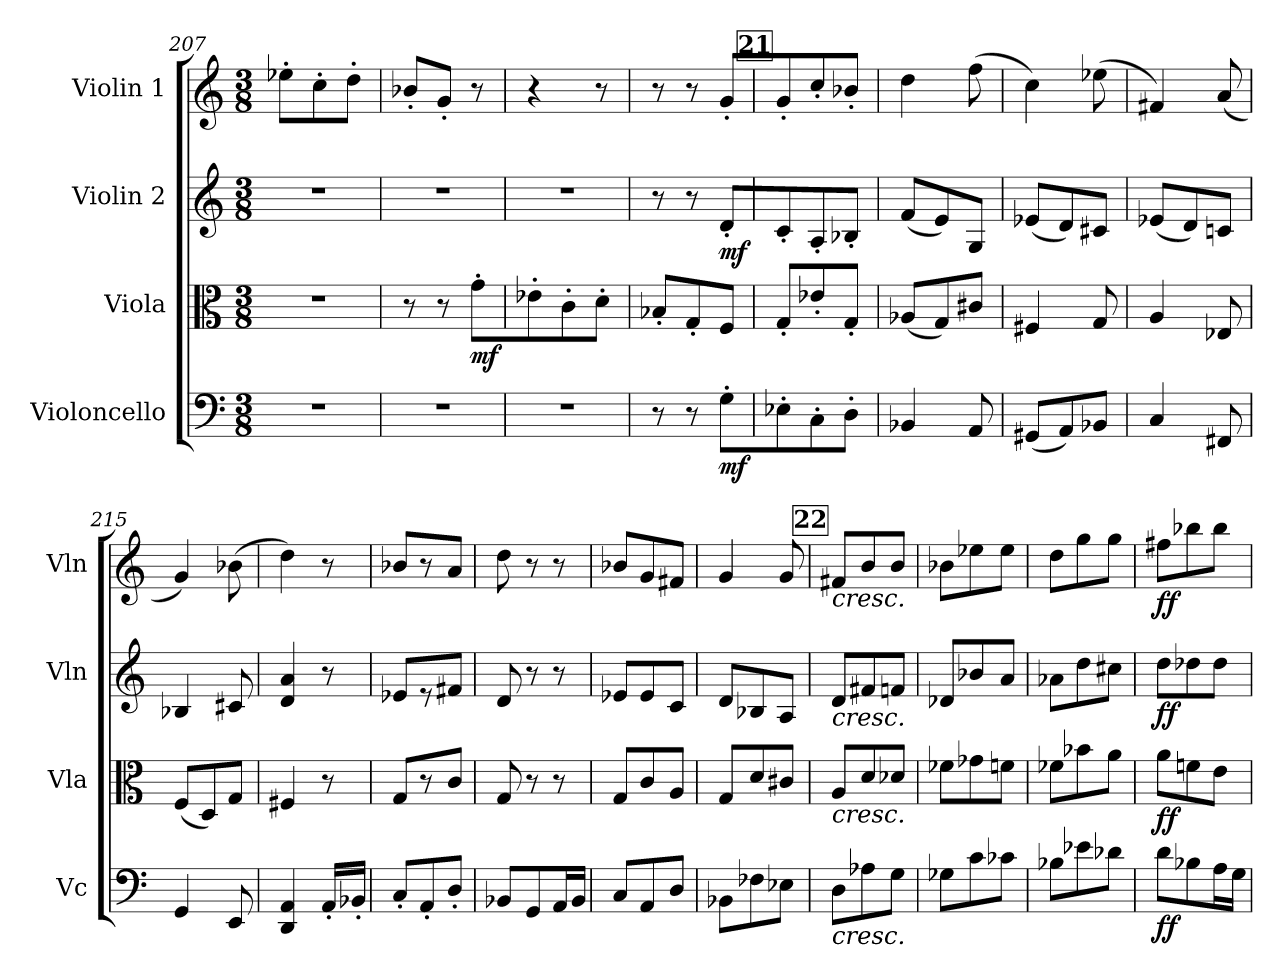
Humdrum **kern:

**kern	**dynam	**kern	**dynam	**kern	**dynam	**kern	**dynam
*part4	*part4	*part3	*part3	*part2	*part2	*part1	*part1
*staff4	*staff4	*staff3	*staff3	*staff2	*staff2	*staff1	*staff1
*I"Violoncello	*	*I"Viola	*	*I"Violin 2	*	*I"Violin 1	*
*I'Vc	*	*I'Vla	*	*I'Vln	*	*I'Vln	*
*clefF4	*	*clefC3	*	*clefG2	*	*clefG2	*
*k[]	*	*k[]	*	*k[]	*	*k[]	*
*M3/8	*	*M3/8	*	*M3/8	*	*M3/8	*
=207	=207	=207	=207	=207	=207	=207	=207
4.r	.	4.r	.	4.r	.	8ee-X'\	.
.	.	.	.	.	.	8cc'\	.
.	.	.	.	.	.	8dd'\J	.
=208	=208	=208	=208	=208	=208	=208	=208
4.r	.	8r	.	4.r	.	8b-X'/L	.
.	.	8r	.	.	.	8g'/J	.
!	!	!	!LO:DY:b	!	!	!	!
.	.	8g'\L	mf	.	.	8r	.
=209	=209	=209	=209	=209	=209	=209	=209
4.r	.	8e-X'\	.	4.r	.	4r	.
.	.	8c'\	.	.	.	.	.
.	.	8d'\J	.	.	.	8r	.
=210	=210	=210	=210	=210	=210	=210	=210
8r	.	8B-X'/L	.	8r	.	8r	.
8r	.	8G'/	.	8r	.	8r	.
!	!LO:DY:b	!	!	!	!LO:DY:b	!	!
8G'\L	mf	8F/J	.	8d'/L	mf	8g'/L	.
!!LO:REH:place=s1:a:B:cj:fs=14:t=21
=211	=211	=211	=211	=211	=211	=211	=211
8E-X'\	.	8G'/L	.	8c'/	.	8g'/	.
8C'\	.	8e-X'/	.	8A'/	.	8cc'/	.
8D'\J	.	8G'/J	.	8B-X'/J	.	8b-X'/J	.
!!LO:LB:g=z
=212	=212	=212	=212	=212	=212	=212	=212
4BB-X/	.	(8A-X/L	.	(8f/L	.	4dd\	.
.	.	8G/)	.	8e/)	.	.	.
8AA/	.	8c#X/J	.	8G/J	.	(8ff\	.
=213	=213	=213	=213	=213	=213	=213	=213
(8GG#X/L	.	4F#X/	.	(8e-X/L	.	4cc\)	.
8AA/)	.	.	.	8d/)	.	.	.
8BB-X/J	.	8G/	.	8c#X/J	.	(8ee-X\	.
=214	=214	=214	=214	=214	=214	=214	=214
4C/	.	4A/	.	(8e-X/L	.	4f#X/)	.
.	.	.	.	8d/)	.	.	.
8FF#X/	.	8E-X/	.	8cn/J	.	(8a/	.
=215	=215	=215	=215	=215	=215	=215	=215
4GG/	.	(8F/L	.	4B-X/	.	4g/)	.
.	.	8D/)	.	.	.	.	.
8EE/	.	8G/J	.	8c#X/	.	(8b-X\	.
=216	=216	=216	=216	=216	=216	=216	=216
4DD/ 4AA/	.	4F#X/	.	4d/ 4a/	.	4dd\)	.
16AA'/LL	.	8r	.	8r	.	8r	.
16BB-X'/JJ	.	.	.	.	.	.	.
=217	=217	=217	=217	=217	=217	=217	=217
8C'/L	.	8G/L	.	8e-X/L	.	8b-X/L	.
8AA'/	.	8r	.	8r	.	8r	.
8D'/J	.	8c/J	.	8f#X/J	.	8a/J	.
=218	=218	=218	=218	=218	=218	=218	=218
8BB-X/L	.	8G/	.	8d/	.	8dd\	.
8GG/	.	8r	.	8r	.	8r	.
16AA/L	.	8r	.	8r	.	8r	.
16BB-/JJ	.	.	.	.	.	.	.
=219	=219	=219	=219	=219	=219	=219	=219
8C/L	.	8G/L	.	8e-X/L	.	8b-X/L	.
8AA/	.	8c/	.	8e-/	.	8g/	.
8D/J	.	8A/J	.	8c/J	.	8f#X/J	.
!!LO:LB:g=z
=220	=220	=220	=220	=220	=220	=220	=220
8BB-X\L	.	8G/L	.	8d/L	.	4g/	.
8F-X\	.	8d/	.	8B-X/	.	.	.
8E-X\J	.	8c#X/J	.	8A/J	.	8g/	.
!!LO:REH:place=s1:a:B:cj:fs=14:t=22
=221	=221	=221	=221	=221	=221	=221	=221
!	!	!	!	!	!	!LO:TX:b:i:t=cresc.	!
!	!	!	!	!LO:TX:b:i:t=cresc.	!	!	!
!	!	!LO:TX:b:i:t=cresc.	!	!	!	!	!
!LO:TX:b:i:t=cresc.	!	!	!	!	!	!	!
8D\L	.	8A/L	.	8d/L	.	8f#X/L	.
8A-X\	.	8d/	.	8f#X/	.	8b/	.
8G\J	.	8d-X/J	.	8fn/J	.	8b/J	.
=222	=222	=222	=222	=222	=222	=222	=222
8G-X\L	.	8f-X\L	.	8d-X/L	.	8b-X\L	.
8c\	.	8g-X\	.	8b-X/	.	8ee-X\	.
8c-X\J	.	8fn\J	.	8a/J	.	8ee-\J	.
=223	=223	=223	=223	=223	=223	=223	=223
8B-X\L	.	8f-X\L	.	8a-X\L	.	8dd\L	.
8e-X\	.	8b-X\	.	8dd\	.	8gg\	.
8d-X\J	.	8a\J	.	8cc#X\J	.	8gg\J	.
=224	=224	=224	=224	=224	=224	=224	=224
!	!LO:DY:b	!	!LO:DY:b	!	!LO:DY:b	!	!LO:DY:b
8d\L	ff	8a\L	ff	8dd\L	ff	8ff#X\L	ff
8B-X\	.	8fn\	.	8dd-X\	.	8bb-X\	.
16A\L	.	8e\J	.	8dd-\J	.	8bb-\J	.
16G\JJ	.	.	.	.	.	.	.
=	=	=	=	=	=	=	=
*-	*-	*-	*-	*-	*-	*-	*-
